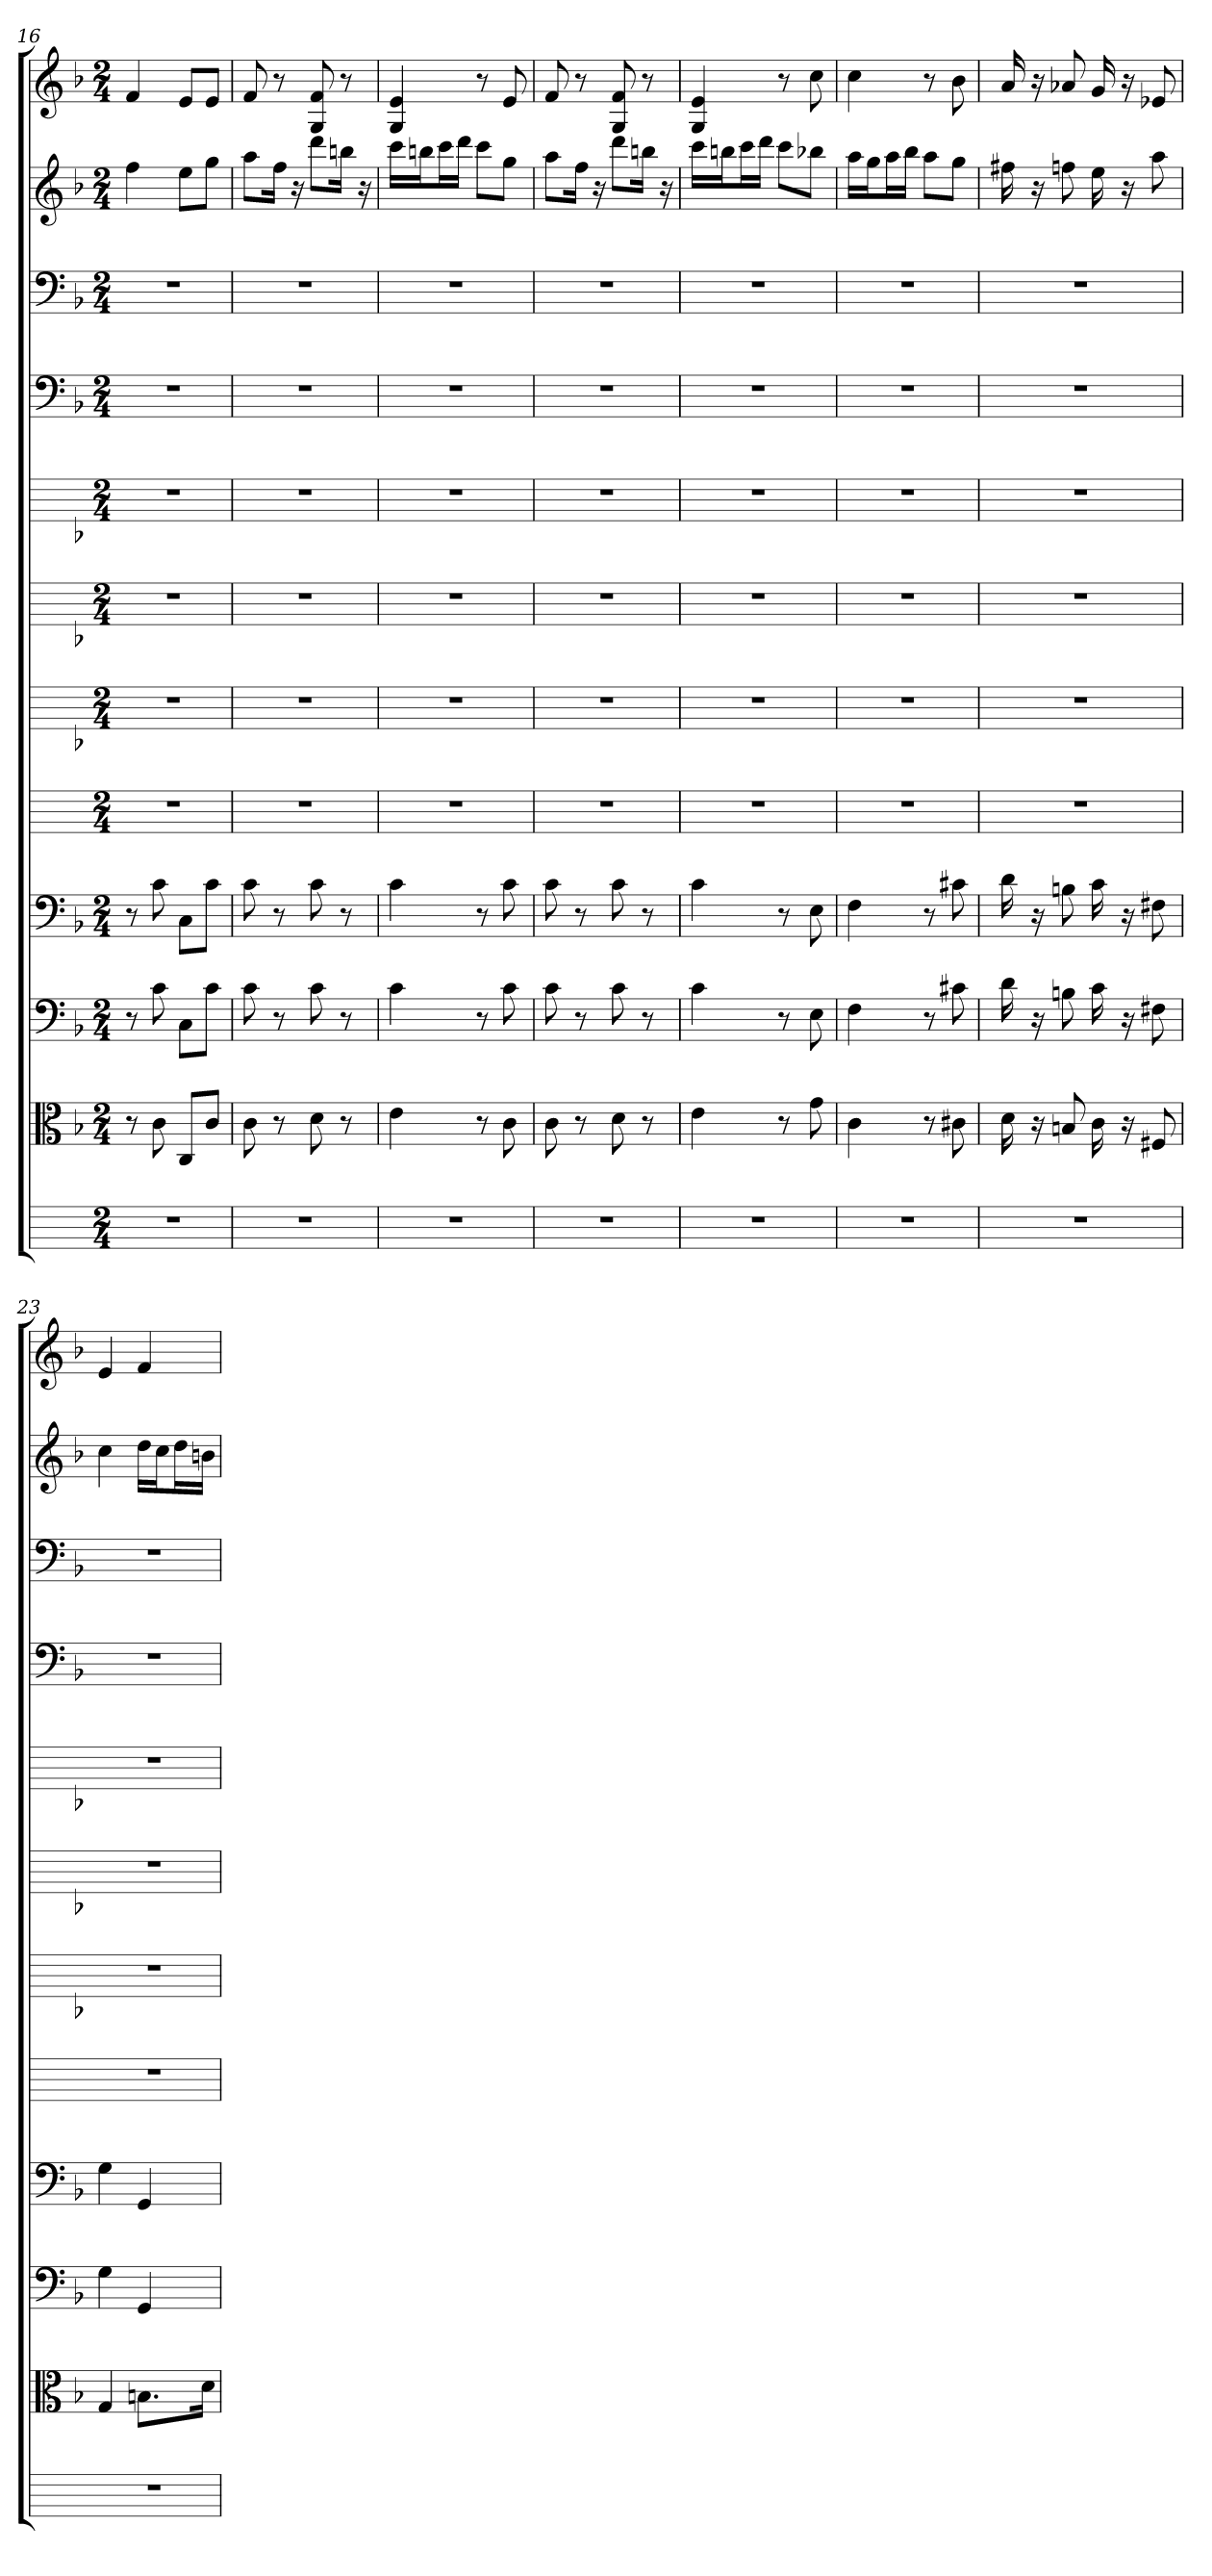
**kern	**kern	**kern	**kern	**kern	**kern	**kern	**kern	**kern	**kern	**kern	**kern
*part12	*part11	*part10	*part9	*part8	*part7	*part6	*part5	*part4	*part3	*part2	*part1
*staff12	*staff11	*staff10	*staff9	*staff8	*staff7	*staff6	*staff5	*staff4	*staff3	*staff2	*staff1
*	*clefC3	*clefF4	*clefF4	*	*	*	*	*clefF4	*clefF4	*	*
*k[]	*k[b-]	*k[b-]	*k[b-]	*k[]	*k[b-]	*k[b-]	*k[b-]	*k[b-]	*k[b-]	*k[b-]	*k[b-]
*M2/4	*M2/4	*M2/4	*M2/4	*M2/4	*M2/4	*M2/4	*M2/4	*M2/4	*M2/4	*M2/4	*M2/4
=16	=16	=16	=16	=16	=16	=16	=16	=16	=16	=16	=16
2r	8r	8r	8r	2r	2r	2r	2r	2r	2r	4ff	4f
.	8c	8c	8c	.	.	.	.	.	.	.	.
.	8C/L	8C\L	8C\L	.	.	.	.	.	.	8eeL	8eL
.	8c/J	8c\J	8c\J	.	.	.	.	.	.	8ggJ	8eJ
=17	=17	=17	=17	=17	=17	=17	=17	=17	=17	=17	=17
2r	8c	8c	8c	2r	2r	2r	2r	2r	2r	8aaL	8f
.	8r	8r	8r	.	.	.	.	.	.	16ffJk	8r
.	.	.	.	.	.	.	.	.	.	16r	.
.	8d	8c	8c	.	.	.	.	.	.	8dddL	8G 8f
.	8r	8r	8r	.	.	.	.	.	.	16bbnJk	8r
.	.	.	.	.	.	.	.	.	.	16r	.
=18	=18	=18	=18	=18	=18	=18	=18	=18	=18	=18	=18
2r	4e	4c	4c	2r	2r	2r	2r	2r	2r	16cccLL	4G 4e
.	.	.	.	.	.	.	.	.	.	16bbnJ	.
.	.	.	.	.	.	.	.	.	.	16cccL	.
.	.	.	.	.	.	.	.	.	.	16dddJJ	.
.	8r	8r	8r	.	.	.	.	.	.	8cccL	8r
.	8c	8c	8c	.	.	.	.	.	.	8ggJ	8e
=19	=19	=19	=19	=19	=19	=19	=19	=19	=19	=19	=19
2r	8c	8c	8c	2r	2r	2r	2r	2r	2r	8aaL	8f
.	8r	8r	8r	.	.	.	.	.	.	16ffJk	8r
.	.	.	.	.	.	.	.	.	.	16r	.
.	8d	8c	8c	.	.	.	.	.	.	8dddL	8G 8f
.	8r	8r	8r	.	.	.	.	.	.	16bbnJk	8r
.	.	.	.	.	.	.	.	.	.	16r	.
=20	=20	=20	=20	=20	=20	=20	=20	=20	=20	=20	=20
2r	4e	4c	4c	2r	2r	2r	2r	2r	2r	16cccLL	4G 4e
.	.	.	.	.	.	.	.	.	.	16bbnJ	.
.	.	.	.	.	.	.	.	.	.	16cccL	.
.	.	.	.	.	.	.	.	.	.	16dddJJ	.
.	8r	8r	8r	.	.	.	.	.	.	8cccL	8r
.	8g	8E	8E	.	.	.	.	.	.	8bb-XJ	8cc
=21	=21	=21	=21	=21	=21	=21	=21	=21	=21	=21	=21
2r	4c	4F	4F	2r	2r	2r	2r	2r	2r	16aaLL	4cc
.	.	.	.	.	.	.	.	.	.	16ggJ	.
.	.	.	.	.	.	.	.	.	.	16aaL	.
.	.	.	.	.	.	.	.	.	.	16bb-JJ	.
.	8r	8r	8r	.	.	.	.	.	.	8aaL	8r
.	8c#X	8c#X	8c#X	.	.	.	.	.	.	8ggJ	8b-
=22	=22	=22	=22	=22	=22	=22	=22	=22	=22	=22	=22
2r	16d	16d	16d	2r	2r	2r	2r	2r	2r	16ff#X	16a
.	16r	16r	16r	.	.	.	.	.	.	16r	16r
.	8Bn	8Bn	8Bn	.	.	.	.	.	.	8ffn	8a-X
.	16c	16c	16c	.	.	.	.	.	.	16ee	16g
.	16r	16r	16r	.	.	.	.	.	.	16r	16r
.	8F#X	8F#X	8F#X	.	.	.	.	.	.	8aa	8e-X
=23	=23	=23	=23	=23	=23	=23	=23	=23	=23	=23	=23
2r	4G	4G	4G	2r	2r	2r	2r	2r	2r	4cc	4e
.	8.Bn\L	4GG	4GG	.	.	.	.	.	.	16ddLL	4f
.	.	.	.	.	.	.	.	.	.	16ccJ	.
.	.	.	.	.	.	.	.	.	.	16ddL	.
.	16d\Jk	.	.	.	.	.	.	.	.	16bnJJ	.
=	=	=	=	=	=	=	=	=	=	=	=
*-	*-	*-	*-	*-	*-	*-	*-	*-	*-	*-	*-
